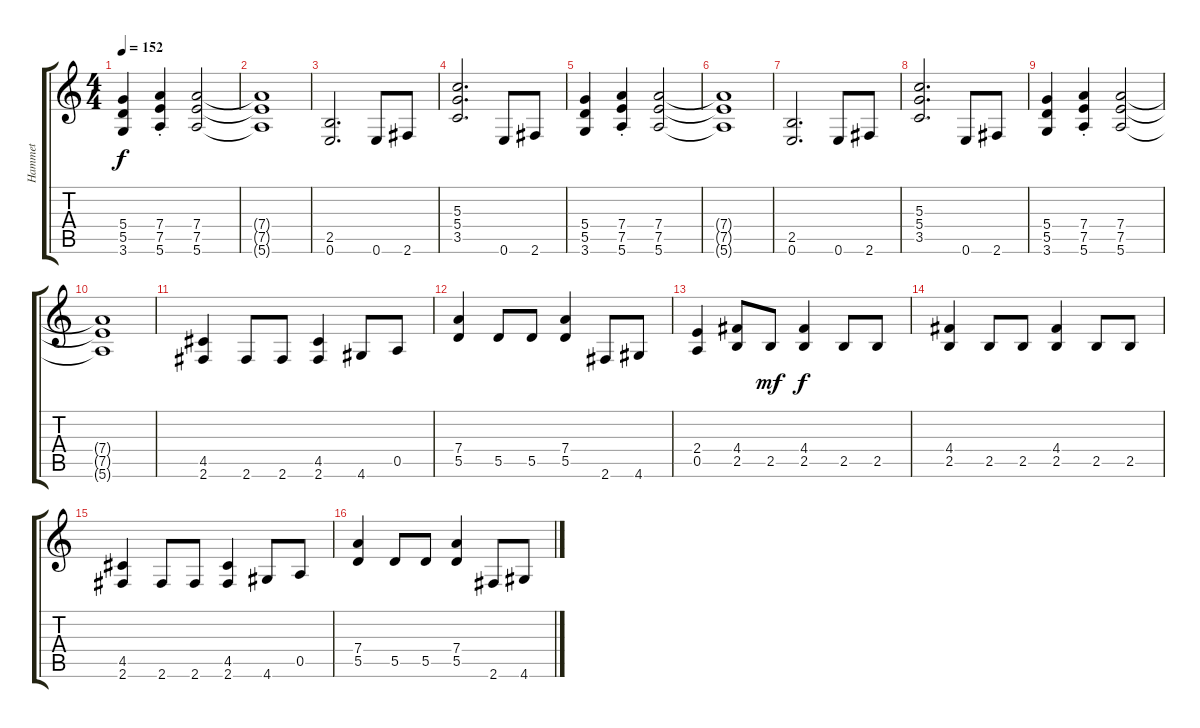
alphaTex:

\track ("Hammet" "Hammet") {instrument distortionguitar}
\staff {score tabs}
\tuning (E4 B3 G3 D3 A2 E2) {hide}
\ts (4 4)
\tempo 152
\clef g2
\ks c
(5.4 5.5 3.6).4{dy f} (7.4{st} 7.5{st} 5.6{st}).4 (7.4 7.5 5.6).2 |
(7.4{t} 7.5{t} 5.6{t}).1 |
(2.5 0.6).2{d} 0.6.8 2.6.8 |
(5.3 5.4 3.5).2{d} 0.6.8 2.6.8 |
(5.4 5.5 3.6).4 (7.4{st} 7.5{st} 5.6{st}).4 (7.4 7.5 5.6).2 |
(7.4{t} 7.5{t} 5.6{t}).1 |
(2.5 0.6).2{d} 0.6.8 2.6.8 |
(5.3 5.4 3.5).2{d} 0.6.8 2.6.8 |
(5.4 5.5 3.6).4 (7.4{st} 7.5{st} 5.6{st}).4 (7.4 7.5 5.6).2 |
(7.4{t} 7.5{t} 5.6{t}).1 |
(4.5 2.6).4 2.6.8 2.6.8 (4.5 2.6).4 4.6.8 0.5.8 |
(7.4 5.5).4 5.5.8 5.5.8 (7.4 5.5).4 2.6.8 4.6.8 |
(2.4 0.5).4 (4.4 2.5).8 2.5.8{dy mf} (4.4 2.5).4{dy f} 2.5.8 2.5.8 |
(4.4 2.5).4 2.5.8 2.5.8 (4.4 2.5).4 2.5.8 2.5.8 |
(4.5 2.6).4 2.6.8 2.6.8 (4.5 2.6).4 4.6.8 0.5.8 |
(7.4 5.5).4 5.5.8 5.5.8 (7.4 5.5).4 2.6.8 4.6.8
